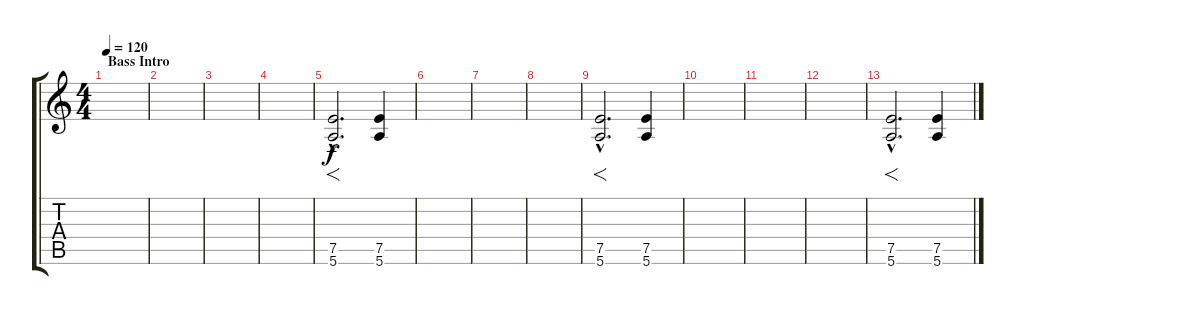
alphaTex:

\track "" {instrument distortionguitar}
\staff {score tabs}
\tuning (E4 B3 G3 D3 A2 E2) {hide}
\ts (4 4)
\section ("" "Bass Intro")
\tempo 120
\clef g2
\ks c
|
|
|
|
(7.5{hac} 5.6{hac}).2{f d} (7.5 5.6).4 |
|
|
|
(7.5{hac} 5.6{hac}).2{f d} (7.5 5.6).4 |
|
|
|
(7.5{hac} 5.6{hac}).2{f d} (7.5 5.6).4
